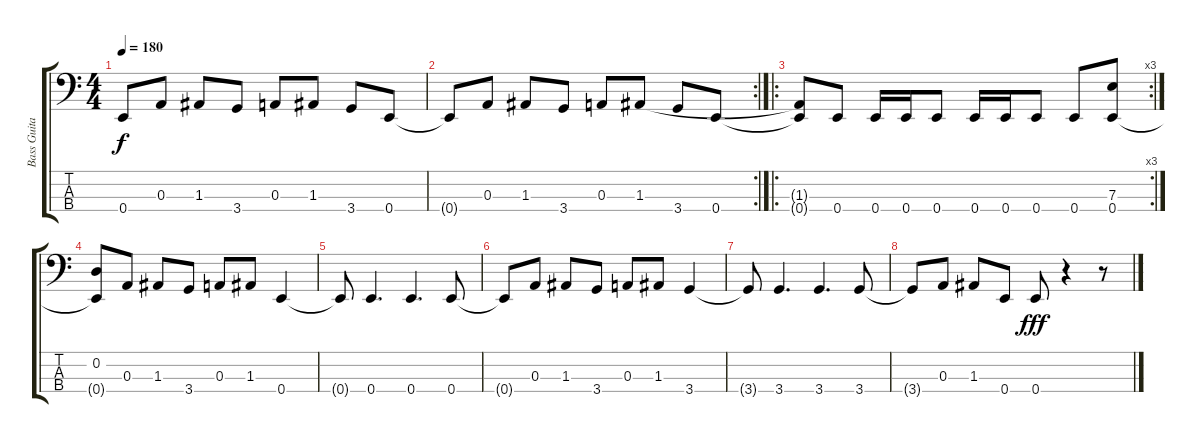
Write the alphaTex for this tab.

\track ("Bass Guitar - Jason" "Bass Guita") {instrument electricbasspick}
\staff {score tabs}
\tuning (G2 D2 A1 E1) {hide}
\ts (4 4)
\tempo 180
\clef f4
\ks c
0.4.8{dy f} 0.3.8 1.3.8 3.4.8 0.3.8 1.3.8 3.4.8 0.4.8 |
\rc 2
0.4{t}.8 0.3.8 1.3.8 3.4.8 0.3.8 1.3.8 3.4.8 0.4.8 |
\ro
\rc 3
(1.3{t} 0.4{t}).8 0.4.8 0.4.16 0.4.16 0.4.8 0.4.16 0.4.16 0.4.8 0.4.8 (7.3 0.4).8 |
(0.2 0.4{t}).8 0.3.8 1.3.8 3.4.8 0.3.8 1.3.8 0.4.4 |
0.4{t}.8 0.4.4{d} 0.4.4{d} 0.4.8 |
0.4{t}.8 0.3.8 1.3.8 3.4.8 0.3.8 1.3.8 3.4.4 |
3.4{t}.8 3.4.4{d} 3.4.4{d} 3.4.8 |
3.4{t}.8 0.3.8 1.3.8 0.4.8 0.4.8{dy fff} r.4 r.8
